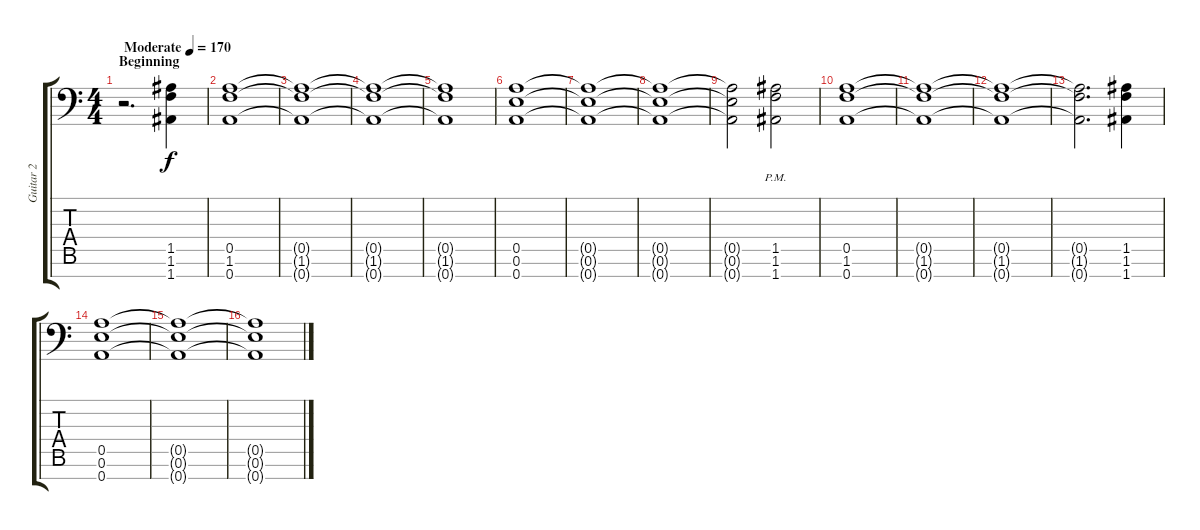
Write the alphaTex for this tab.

\track ("Guitar 2" "Guitar 2") {instrument distortionguitar}
\staff {score tabs}
\tuning (E4 B3 G3 D3 A2 E2 A1) {hide}
\ts (4 4)
\section ("" "Beginning")
\tempo (170 "Moderate")
\clef f4
\ks c
r.2{d dy f instrument distortionguitar} (1.5 1.6 1.7).4 |
(0.5 1.6 0.7).1 |
(0.5{t} 1.6{t} 0.7{t}).1 |
(0.5{t} 1.6{t} 0.7{t}).1 |
(0.5{t} 1.6{t} 0.7{t}).1 |
(0.5 0.6 0.7).1 |
(0.5{t} 0.6{t} 0.7{t}).1 |
(0.5{t} 0.6{t} 0.7{t}).1 |
(0.5{t} 0.6{t} 0.7{t}).2 (1.5{pm} 1.6{pm} 1.7{pm}).2 |
(0.5 1.6 0.7).1 |
(0.5{t} 1.6{t} 0.7{t}).1 |
(0.5{t} 1.6{t} 0.7{t}).1 |
(0.5{t} 1.6{t} 0.7{t}).2{d} (1.5 1.6 1.7).4 |
(0.5 0.6 0.7).1 |
(0.5{t} 0.6{t} 0.7{t}).1 |
(0.5{t} 0.6{t} 0.7{t}).1
